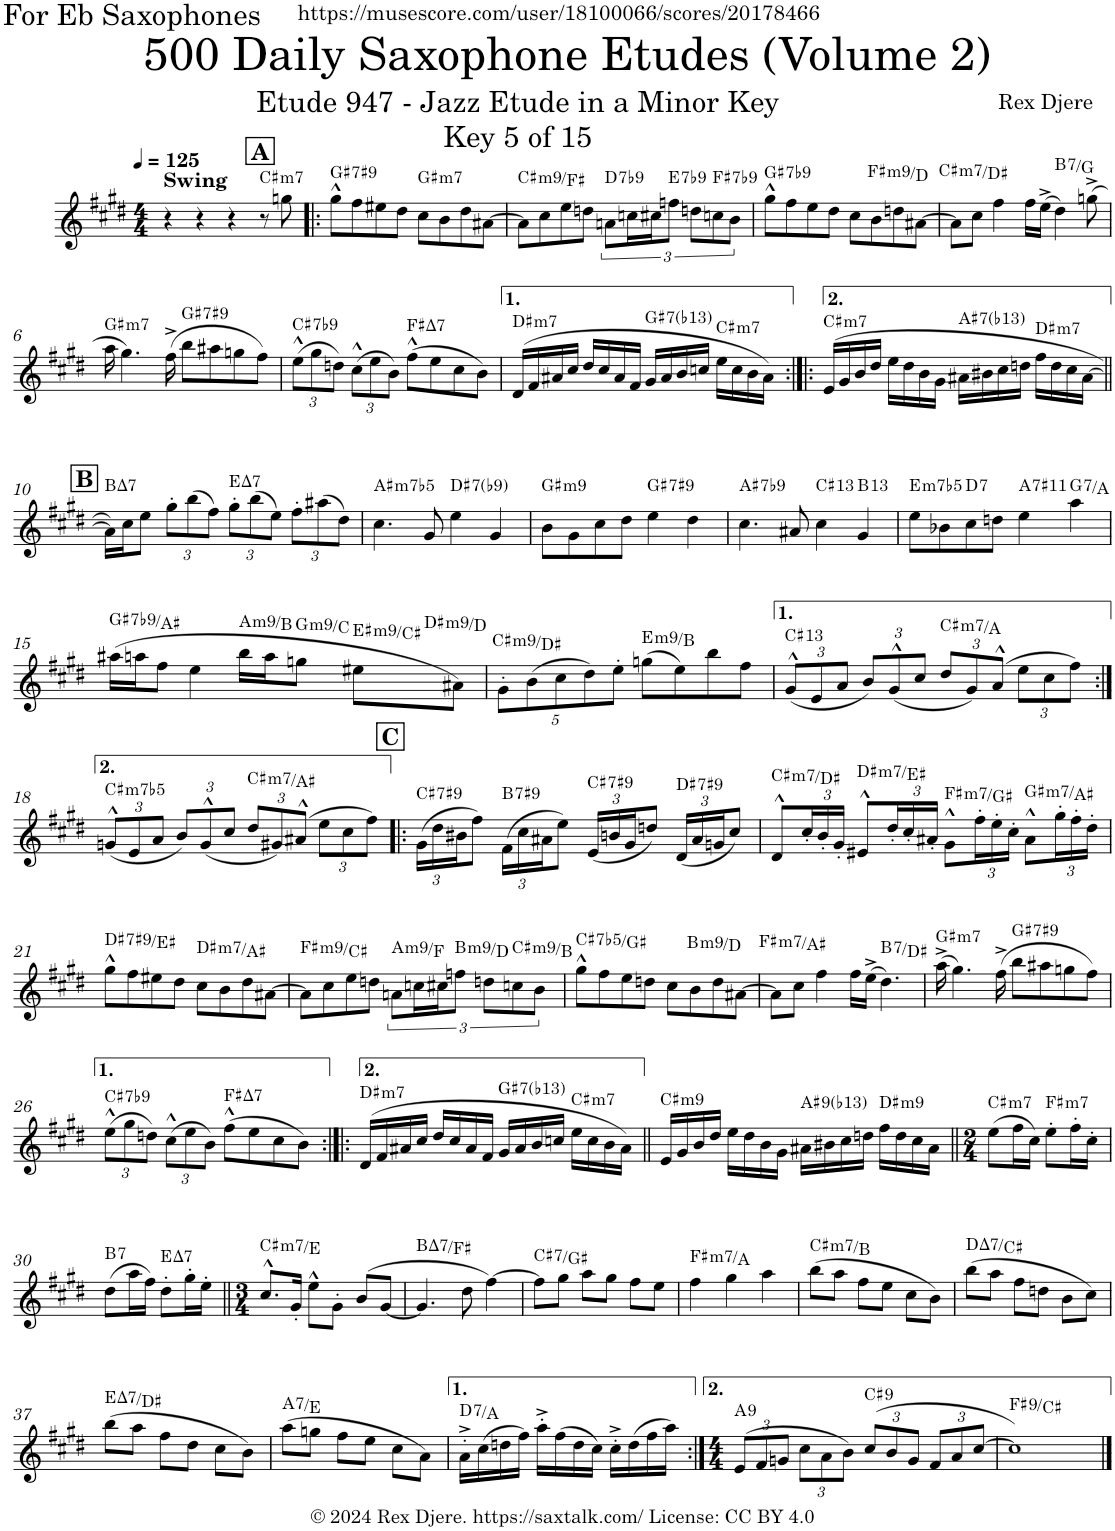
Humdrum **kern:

**kern	**harte
*part1	*part1
*staff1	*
*I"Alto Saxophone	*
*I'A. Sax.	*
*clefG2	*
*Trd5c9	*
*k[f#c#g#d#]	*
*M4/4	*
*MM125	*
!!LO:REH:place=s1:a:B:cj:fs=14:t=A:qo=3
=1	=1
!LO:TX:a:B:t=Swing	!
4r	.
4r	.
4r	.
!	!LO:H:kt=m7
8r	C#:min7
8ggn\	.
=2!|:	=2!|:
!	!LO:H:kt=7
8gg#^^\L	G#:7(#9)
8ff#\	.
8ee#X\	.
8dd#\J	.
!	!LO:H:kt=m7
8cc#\L	G#:min7
8b\	.
8dd#\	.
[8a#X\J	.
=3	=3
!	!LO:H:kt=m9
8a#\L]	C#:min9/4
8cc#\	.
8ee\	.
8ddn\J	.
!	!LO:H:kt=7
12an\L	D:7(b9)
24ccn\L	.
24cc#X\J	.
!	!LO:H:kt=7
12ffn\J	E:7(b9)
12ddn\L	.
!	!LO:H:kt=7
12ccn\	F#:7(b9)
12b\J	.
=4	=4
!	!LO:H:kt=7
8gg#^^\L	G#:7(b9)
8ff#\	.
8ee\	.
8dd#\J	.
8cc#\L	.
8b\	.
!	!LO:H:kt=m9
8ddn\	F#:min9/b6
[8a#X\J	.
=5	=5
!	!LO:H:kt=m7
8a#\L]	C#:min7/2
8cc#\J	.
4ff#\	.
16ff#\LL	.
(16ee^\JJ	.
!	!LO:H:kt=7
4dd#\)	B:7/b6
(8ggn^\	.
!!LO:LB:g=z
=6	=6
!	!LO:H:kt=m7
16aa\	G#:min7
4.gg#\)	.
(16ff#^\	.
!	!LO:H:kt=7
8bb\L	G#:7(#9)
8aa#X\	.
8ggn\	.
8ff#\J)	.
=7	=7
*Xbrackettup	*
!	!LO:H:kt=7
(12ee^^\L	C#:7(b9)
12gg#\	.
12ddn\J)	.
(12cc#^^\L	.
12ee\	.
12b\J)	.
!	!LO:H:kt=7
(8ff#^^\L	F#:maj7
8ee\	.
8cc#\	.
8b\J)	.
=8	=8
!	!LO:H:kt=m7
(16d#/LL	D#:min7
16f#/	.
16a#X/	.
16cc#/JJ	.
16dd#/LL	.
16cc#/	.
16a#/	.
16f#/JJ	.
!	!LO:H:kt=7
16g#/LL	G#:7(b13)
16a#/	.
16b/	.
16ccn/JJ	.
!	!LO:H:kt=m7
16ee\LL	C#:min7
16cc\	.
16b\	.
16a#\JJ)	.
=9:|!|:	=9:|!|:
!	!LO:H:kt=m7
(16e/LL	C#:min7
16g#/	.
16b/	.
16dd#/JJ	.
16ee\LL	.
16dd#\	.
16b\	.
16g#\JJ	.
!	!LO:H:kt=7
16a#X\LL	A#:7(b13)
16b#X\	.
16cc#\	.
16ddn\JJ	.
!	!LO:H:kt=m7
16ff#\LL	D#:min7
16dd\	.
16cc#\	.
[16a#\JJ	.
!!LO:LB:g=z
!!LO:REH:place=s1:a:B:cj:fs=14:t=B
=10||	=10||
!	!LO:H:kt=7
16a#\LL])	B:maj7
16cc#\J	.
8ee\J	.
12gg#'\L	.
(12bb\	.
12ff#\J)	.
!	!LO:H:kt=7
12gg#'\L	E:maj7
(12bb\	.
12ee\J)	.
12ff#'\L	.
(12aa#X\	.
12dd#\J)	.
=11	=11
!	!LO:H:kt=m7b5
4.cc#\	A#:hdim7
8g#/	.
!	!LO:H:kt=7
4ee\	D#:7(b9)
4g#/	.
=12	=12
!	!LO:H:kt=m9
8b\L	G#:min9
8g#\	.
8cc#\	.
8dd#\J	.
!	!LO:H:kt=7
4ee\	G#:7(#9)
4dd#\	.
=13	=13
!	!LO:H:kt=7
4.cc#\	A#:7(b9)
8a#X/	.
!	!LO:H:kt=13
4cc#\	C#:9(11,13)
!	!LO:H:kt=13
4g#/	B:9(11,13)
=14	=14
!	!LO:H:kt=m7b5
8ee\L	E:hdim7
8b-X\	.
!	!LO:H:kt=7
8cc#\	D:7
8ddn\J	.
!	!LO:H:kt=7
4ee\	A:7(#11)
!	!LO:H:kt=7
4aa\	G:7/2
!!LO:LB:g=z
=15	=15
!	!LO:H:kt=7
(16aa#X\LL	G#:7(b9)/2
16aan\J	.
8ff#\J	.
4ee\	.
!	!LO:H:kt=m9
16bb\LL	A:min9/2
16aa\J	.
!	!LO:H:kt=m9
8ggn\J	G:min9/4
!	!LO:H:kt=m9
8ee#X\L	E#:min9/b6
!	!LO:H:kt=m9
8a#X\J)	D#:min9/bb8
=16	=16
!	!LO:H:kt=m9
10g#'\L	C#:min9/2
(10b\	.
10cc#\	.
10dd#\)	.
10ee'\J	.
!	!LO:H:kt=m9
(8ggn\L	E:min9/5
8ee\)	.
8bb\	.
8ff#\J	.
=17	=17
!	!LO:H:kt=13
(12g#^^/L	C#:9(11,13)
12e/	.
12a/J	.
12b/L)	.
(12g#^^/	.
12cc#/J	.
!	!LO:H:kt=m7
12dd#/L	C#:min7/b6
12g#/)	.
(12a^^/J	.
12ee\L	.
12cc#\	.
12ff#\J)	.
!!LO:LB:g=z
=18:|!	=18:|!
!	!LO:H:kt=m7b5
(12gn^^/L	C#:hdim7
12e/	.
12a/J	.
12b/L)	.
(12g^^/	.
12cc#/J	.
!	!LO:H:kt=m7
12dd#/L	C#:min7/6
12g#X/)	.
(12a#X^^/J	.
12ee\L	.
12cc#\	.
12ff#\J)	.
!!LO:REH:place=s1:a:B:cj:fs=14:t=C
=19!|:	=19!|:
!	!LO:H:kt=7
(24g#\LL	C#:7(#9)
24dd#\	.
24b#X\J	.
8ff#\J)	.
!	!LO:H:kt=7
(24f#\LL	B:7(#9)
24cc#\	.
24a#X\J	.
8ee\J)	.
!	!LO:H:kt=7
(24e/LL	C#:7(#9)
24bn/	.
24g#/J	.
8ddn/J)	.
!	!LO:H:kt=7
(24d#/LL	D#:7(#9)
24a#/	.
24gn/J	.
8cc#/J)	.
=20	=20
!	!LO:H:kt=m7
8d#^^/L	C#:min7/2
24cc#'/L	.
24b'/	.
24g#'/JJ	.
!	!LO:H:kt=m7
8e#X^^/L	D#:min7/2
24dd#'/L	.
24cc#'/	.
24a#X'/JJ	.
!	!LO:H:kt=m7
8g#^^\L	F#:min7/2
24ff#'\L	.
24ee'\	.
24cc#'\JJ	.
!	!LO:H:kt=m7
8a#^^\L	G#:min7/2
24gg#'\L	.
24ff#'\	.
24dd#'\JJ	.
!!LO:LB:g=z
=21	=21
!	!LO:H:kt=7
8gg#^^\L	D#:7(#9)/2
8ff#\	.
8ee#X\	.
8dd#\J	.
!	!LO:H:kt=m7
8cc#\L	D#:min7/5
8b\	.
8dd#\	.
[8a#X\J	.
=22	=22
!	!LO:H:kt=m9
8a#\L]	F#:min9/5
8cc#\	.
8ee\	.
8ddn\J	.
*brackettup	*
!	!LO:H:kt=m9
12an\L	A:min9/b6
24ccn\L	.
24cc#X\J	.
!	!LO:H:kt=m9
12ffn\J	B:min9/b3
12ddn\L	.
!	!LO:H:kt=m9
12ccn\	C#:min9/b7
12b\J	.
=23	=23
!	!LO:H:kt=7
8gg#^^\L	C#:(3,b5,b7)/5
8ff#\	.
8ee\	.
8ddn\J	.
8cc#\L	.
8b\	.
!	!LO:H:kt=m9
8dd\	B:min9/b3
[8a#X\J	.
=24	=24
!	!LO:H:kt=m7
8a#\L]	F#:min7/3
8cc#\J	.
4ff#\	.
16ff#\LL	.
(16ee^\JJ	.
!	!LO:H:kt=7
4.dd#\)	B:7/3
=25	=25
!	!LO:H:kt=m7
(16aa^\	G#:min7
4.gg#\)	.
(16ff#^\	.
!	!LO:H:kt=7
8bb\L	G#:7(#9)
8aa#X\	.
8ggn\	.
8ff#\J)	.
!!LO:LB:g=z
=26	=26
*Xbrackettup	*
!	!LO:H:kt=7
(12ee^^\L	C#:7(b9)
12gg#\	.
12ddn\J)	.
(12cc#^^\L	.
12ee\	.
12b\J)	.
!	!LO:H:kt=7
(8ff#^^\L	F#:maj7
8ee\	.
8cc#\	.
8b\J)	.
=27:|!|:	=27:|!|:
!	!LO:H:kt=m7
(16d#/LL	D#:min7
16f#/	.
16a#X/	.
16cc#/JJ	.
16dd#/LL	.
16cc#/	.
16a#/	.
16f#/JJ	.
!	!LO:H:kt=7
16g#/LL	G#:7(b13)
16a#/	.
16b/	.
16ccn/JJ	.
!	!LO:H:kt=m7
16ee\LL	C#:min7
16cc\	.
16b\	.
16a#\JJ)	.
=28||	=28||
!	!LO:H:kt=m9
16e/LL	C#:min9
16g#/	.
16b/	.
16dd#/JJ	.
16ee\LL	.
16dd#\	.
16b\	.
16g#\JJ	.
!	!LO:H:kt=9
16a#X\LL	A#:9(b13)
16b#X\	.
16cc#\	.
16ddn\JJ	.
!	!LO:H:kt=m9
16ff#\LL	D#:min9
16dd\	.
16cc#\	.
16a#\JJ	.
=29||	=29||
*M2/4	*
!	!LO:H:kt=m7
(8ee\L	C#:min7
16ff#\L	.
16cc#\JJ)	.
!	!LO:H:kt=m7
8ee'\L	F#:min7
16ff#'\L	.
16cc#'\JJ	.
!!LO:LB:g=z
=30	=30
!	!LO:H:kt=7
(8dd#\L	B:7
16aa\L	.
16ff#\JJ)	.
!	!LO:H:kt=7
8dd#'\L	E:maj7
16gg#'\L	.
16ee'\JJ	.
=31||	=31||
*M3/4	*
!	!LO:H:kt=m7
8.cc#^^/L	C#:min7/b3
16g#'/Jk	.
8ee^^\L	.
8g#'\J	.
(8b/L	.
[8g#/J	.
=32	=32
!	!LO:H:kt=7
4.g#/]	B:maj7/5
8dd#\	.
[4ff#\)	.
=33	=33
!	!LO:H:kt=7
8ff#\L]	C#:7/5
8gg#\J	.
8aa\L	.
8gg#\J	.
8ff#\L	.
8ee\J	.
=34	=34
!	!LO:H:kt=m7
4ff#\	F#:min7/b3
4gg#\	.
4aa\	.
=35	=35
!	!LO:H:kt=m7
(8bb\L	C#:min7/b7
8aa\J	.
8ff#\L	.
8ee\J	.
8cc#\L	.
8b\J)	.
=36	=36
!	!LO:H:kt=7
(8bb\L	D:maj7/7
8aa\J	.
8ff#\L	.
8ddn\J	.
8b\L	.
8cc#\J)	.
!!LO:LB:g=z
=37	=37
!	!LO:H:kt=7
(8bb\L	E:maj7/7
8aa\J	.
8ff#\L	.
8dd#\J	.
8cc#\L	.
8b\J)	.
=38	=38
!	!LO:H:kt=7
(8aa\L	A:7/5
8ggn\J	.
8ff#\L	.
8ee\J	.
8cc#\L	.
8a\J)	.
=39	=39
!	!LO:H:kt=7
16a'^\LL	D:7/5
(16cc#\	.
16ddn\	.
16ff#\JJ)	.
16aa'^\LL	.
(16ff#\	.
16dd\	.
16cc#\JJ)	.
16cc#'^\LL	.
(16dd\	.
16ff#\	.
16aa\JJ)	.
=40:|!	=40:|!
*M4/4	*
!	!LO:H:kt=9
(12e/L	A:9
12f#/	.
12gn/J	.
12cc#\L	.
12a\	.
12b\J)	.
!	!LO:H:kt=9
(12cc#/L	C#:9
12b/	.
12g/J	.
12f#/L	.
12a/	.
[12cc#/J	.
=41	=41
!	!LO:H:kt=9
1cc#])	F#:9/5
==	==
*-	*-
